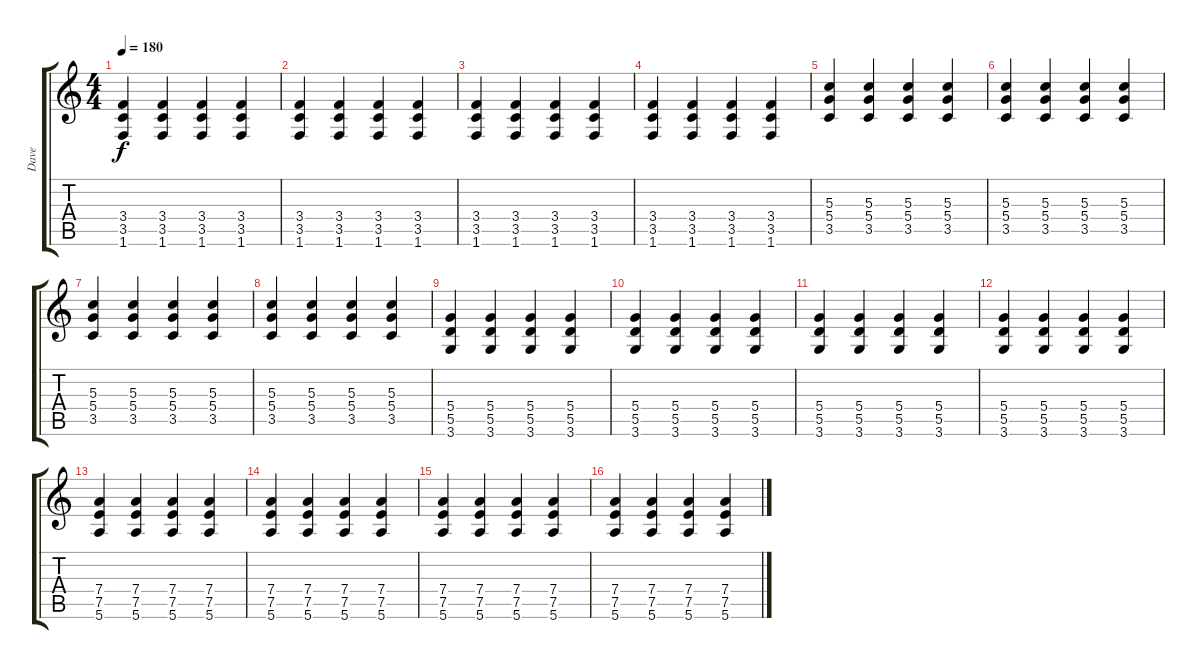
\track ("Dave" "Dave") {instrument distortionguitar}
\staff {score tabs}
\tuning (E4 B3 G3 D3 A2 E2) {hide}
\ts (4 4)
\tempo 180
\clef g2
\ks c
(3.4 3.5 1.6).4{dy f} (3.4 3.5 1.6).4 (3.4 3.5 1.6).4 (3.4 3.5 1.6).4 |
(3.4 3.5 1.6).4 (3.4 3.5 1.6).4 (3.4 3.5 1.6).4 (3.4 3.5 1.6).4 |
(3.4 3.5 1.6).4 (3.4 3.5 1.6).4 (3.4 3.5 1.6).4 (3.4 3.5 1.6).4 |
(3.4 3.5 1.6).4 (3.4 3.5 1.6).4 (3.4 3.5 1.6).4 (3.4 3.5 1.6).4 |
(5.3 5.4 3.5).4 (5.3 5.4 3.5).4 (5.3 5.4 3.5).4 (5.3 5.4 3.5).4 |
(5.3 5.4 3.5).4 (5.3 5.4 3.5).4 (5.3 5.4 3.5).4 (5.3 5.4 3.5).4 |
(5.3 5.4 3.5).4 (5.3 5.4 3.5).4 (5.3 5.4 3.5).4 (5.3 5.4 3.5).4 |
(5.3 5.4 3.5).4 (5.3 5.4 3.5).4 (5.3 5.4 3.5).4 (5.3 5.4 3.5).4 |
(5.4 5.5 3.6).4 (5.4 5.5 3.6).4 (5.4 5.5 3.6).4 (5.4 5.5 3.6).4 |
(5.4 5.5 3.6).4 (5.4 5.5 3.6).4 (5.4 5.5 3.6).4 (5.4 5.5 3.6).4 |
(5.4 5.5 3.6).4 (5.4 5.5 3.6).4 (5.4 5.5 3.6).4 (5.4 5.5 3.6).4 |
(5.4 5.5 3.6).4 (5.4 5.5 3.6).4 (5.4 5.5 3.6).4 (5.4 5.5 3.6).4 |
(7.4 7.5 5.6).4 (7.4 7.5 5.6).4 (7.4 7.5 5.6).4 (7.4 7.5 5.6).4 |
(7.4 7.5 5.6).4 (7.4 7.5 5.6).4 (7.4 7.5 5.6).4 (7.4 7.5 5.6).4 |
(7.4 7.5 5.6).4 (7.4 7.5 5.6).4 (7.4 7.5 5.6).4 (7.4 7.5 5.6).4 |
(7.4 7.5 5.6).4 (7.4 7.5 5.6).4 (7.4 7.5 5.6).4 (7.4 7.5 5.6).4
